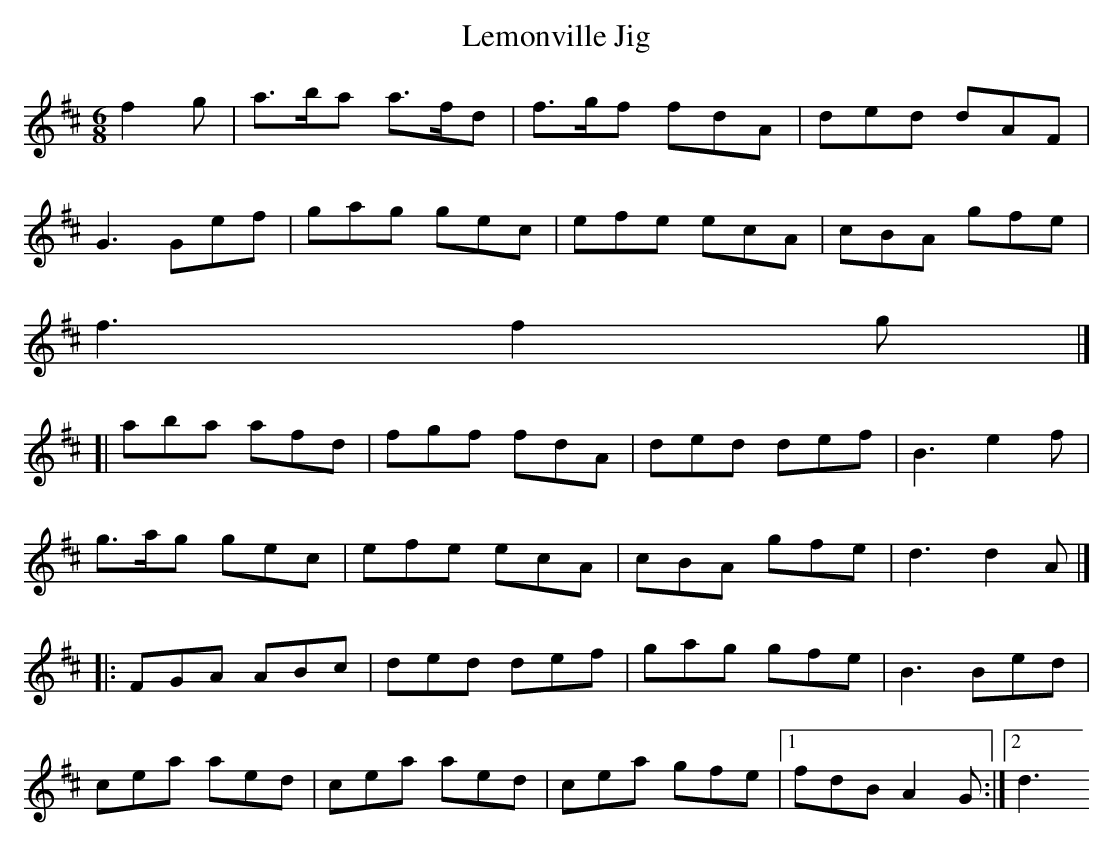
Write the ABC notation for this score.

X:1
T:Lemonville Jig
M:6/8
L:1/8
K:D
f2g|a3/2b/2a a3/2f/2d|f3/2g/2f fdA|ded dAF|
G3Gef|gag gec|efe ecA|cBA gfe|
f3f2g|]
[|aba afd|fgf fdA|ded def|B3e2f|
g3/2a/2g gec|efe ecA|cBA gfe|d3d2A|]
|:FGA ABc|ded def|gag gfe|B3Bed|
cea aed|cea aed|cea gfe|[1fdB A2G:|[2d3
